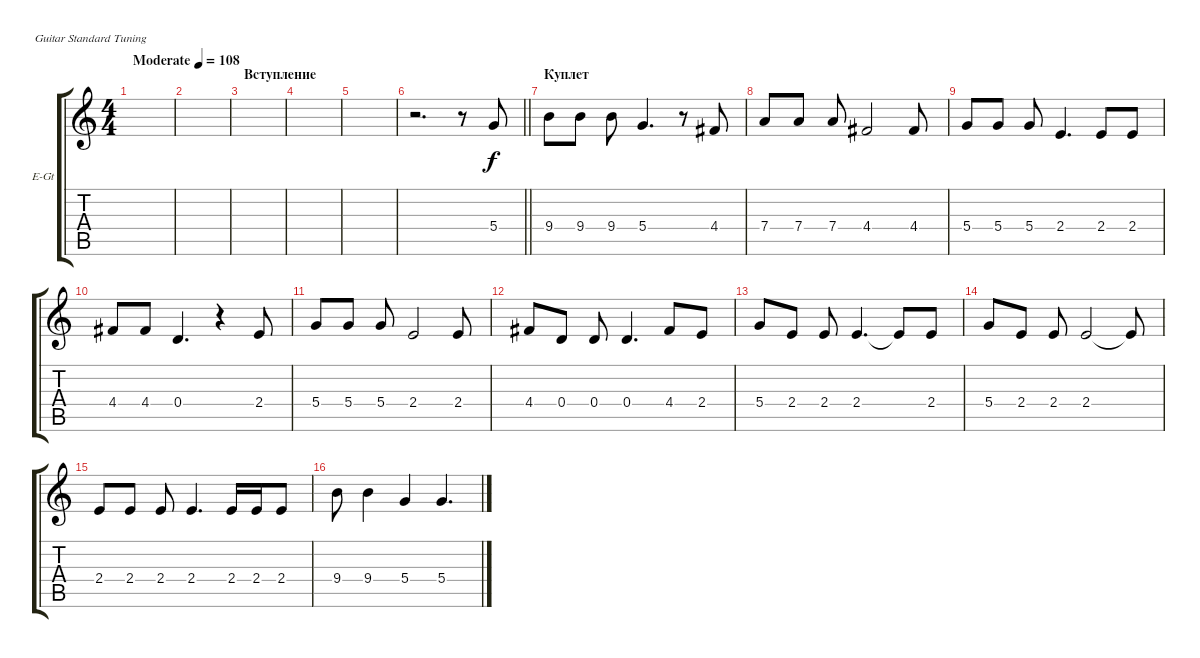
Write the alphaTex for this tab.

\bracketExtendMode groupsimilarinstruments
\firstSystemTrackNameOrientation horizontal
\otherSystemsTrackNameOrientation horizontal
\track ("В. Бутусов (вокал)" "E-Gt") {instrument electricguitarclean}
\staff {score tabs}
\tuning (E4 B3 G3 D3 A2 E2)
\ts (4 4)
\tempo (108 "Moderate")
\clef g2
\scale
0.487395
\ks c
|
\scale
0.256303 |
\beaming (8 2 2 2 2)
\section ("" "Вступление")
\scale
0.256303 |
\scale
0.333333 |
\scale
0.333333 |
\scale
0.333333
\barLineRight lightlight
r.2{d} r.8 5.4.8 |
\section ("" "Куплет")
\scale
0.333333 9.4.8 9.4.8 9.4.8 5.4.4{d} r.8 4.4.8 |
\scale
0.333333 7.4.8 7.4.8 7.4.8 4.4.2 4.4.8 |
\scale
0.333333 5.4.8 5.4.8 5.4.8 2.4.4{d} 2.4.8 2.4.8 |
\scale
0.333333 4.4.8 4.4.8 0.4.4{d} r.4 2.4.8 |
\scale
0.333333 5.4.8 5.4.8 5.4.8 2.4.2 2.4.8 |
\scale
0.333333 4.4.8 0.4.8 0.4.8 0.4.4{d} 4.4.8 2.4.8 |
\scale
0.333333 5.4.8 2.4.8 2.4.8 2.4.4{d} 2.4{t}.8 2.4.8 |
\scale
0.333333 5.4.8 2.4.8 2.4.8 2.4.2 2.4{t}.8 |
\scale
0.333333 2.4.8 2.4.8 2.4.8 2.4.4{d} 2.4.16 2.4.16 2.4.8 |
\scale
0.333333 9.4.8 9.4.4 5.4.4 5.4.4{d}
